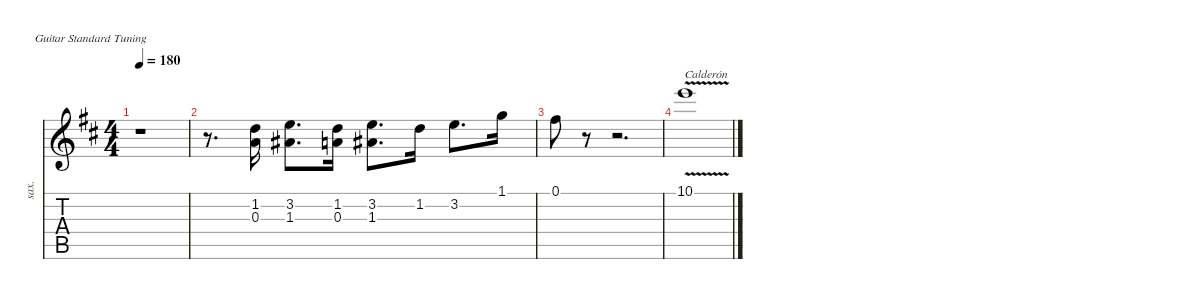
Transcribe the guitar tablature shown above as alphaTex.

\defaultSystemsLayout 4
\hideDynamics
\bracketExtendMode nobrackets
\otherSystemsTrackNameOrientation horizontal
\track ("Sax. T" "sax.") {instrument tenorsax}
\staff {score tabs}
\tuning (E4 B3 G3 D3 A2 E2)
\displaytranspose 14
\ts (4 4)
\tempo 180
\clef g2
\ks d
r.1{dy mf beam Down} |
r.8{d beam Down} (1.2{acc forcenatural} 0.3{acc forcenatural}).16{dy f beam Down} (3.2{acc forcenatural} 1.3{acc #}).8{d beam Down} (1.2{acc forcenatural} 0.3{acc forcenatural}).16{beam Down} (3.2{acc forcenatural} 1.3{acc #}).8{d beam Down} 1.2{acc forcenatural}.16{beam Down} 3.2{acc forcenatural}.8{d beam Down} 1.1{acc forcenatural}.16{beam Down} |
0.1{acc #}.8{beam Down} r.8{beam Down} r.2{d beam Down} |
10.1{v acc forcenatural}.1{txt "Calderón" beam Down}
